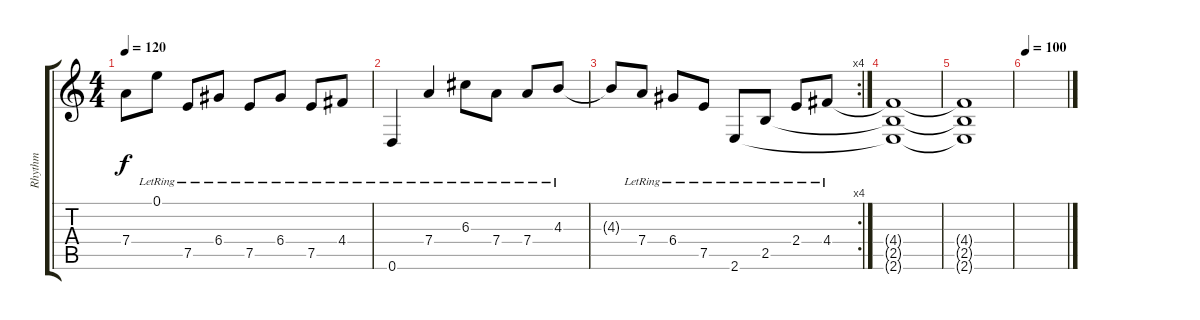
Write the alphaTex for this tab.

\track ("Rhythm" "Rhythm") {instrument distortionguitar}
\staff {score tabs}
\tuning (E4 B3 G3 D3 A2 D2) {hide}
\ts (4 4)
\tempo 120
\clef g2
\ks c
7.4{t}.8{dy f} 0.1{lr}.8 7.5{lr}.8 6.4{lr}.8 7.5{lr}.8 6.4{lr}.8 7.5{lr}.8 4.4{lr}.8 |
0.6{lr}.4 7.4{lr}.4 6.3{lr}.8 7.4{lr}.8 7.4{lr}.8 4.3{lr}.8 |
\rc 4
4.3{t}.8 7.4{lr}.8 6.4{lr}.8 7.5{lr}.8 2.6{lr}.8 2.5{lr}.8 2.4{lr}.8 4.4{lr}.8 |
(4.4{t} 2.5{t} 2.6{t}).1 |
(4.4{t} 2.5{t} 2.6{t}).1 |
\tempo 100
